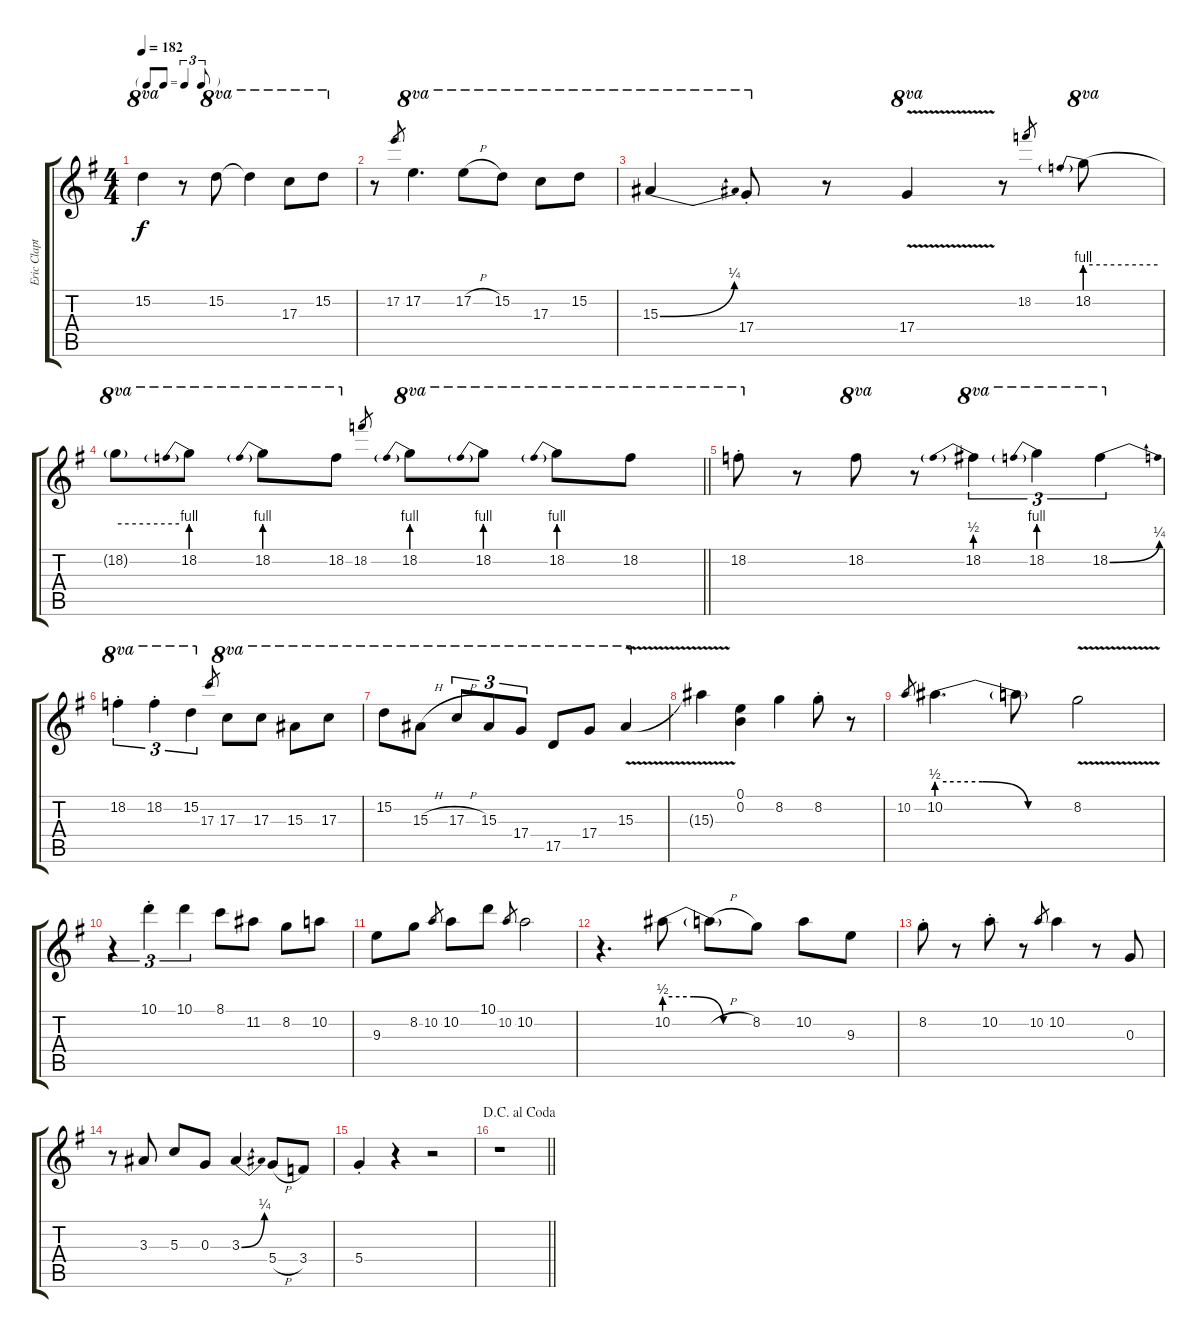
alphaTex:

\track ("Eric Clapton - Electric Guitar" "Eric Clapt") {instrument overdrivenguitar}
\staff {score tabs}
\tuning (E4 B3 G3 D3 A2 E2) {hide}
\ts (4 4)
\tf triplet8th
\tempo 182
\clef g2
\ks g
15.2{t}.4{ot 8va dy f} r.8 15.2.8{ot 8va} 15.2{t}.4{ot 8va} 17.3.8{ot 8va} 15.2.8{ot 8va} |
r.8 17.2.8{gr} 17.2.4{d ot 8va} 17.2{h}.8{ot 8va} 15.2.8{ot 8va} 17.3.8{ot 8va} 15.2.8{ot 8va} |
15.3{be (bend 0 0 60 1)}.4{ot 8va} 17.4{st}.8{ot 8va} r.8 17.4{v}.4{ot 8va} r.8 18.2.8{gr} 18.2{be (prebend 0 4 60 4)}.8{ot 8va} |
\barLineRight lightlight
18.2{be (hold 0 4 60 4) t}.8{ot 8va} 18.2{be (prebend 0 4 60 4)}.8{ot 8va} 18.2{be (prebend 0 4 60 4)}.8{ot 8va} 18.2.8{ot 8va} 18.2.8{gr} 18.2{be (prebend 0 4 60 4)}.8{ot 8va} 18.2{be (prebend 0 4 60 4)}.8{ot 8va} 18.2{be (prebend 0 4 60 4)}.8{ot 8va} 18.2.8{ot 8va} |
18.2{st}.8{ot 8va} r.8 18.2.8{ot 8va} r.8 18.2{be (prebend 0 2 60 2)}.4{tu (3 2) ot 8va} 18.2{be (prebend 0 4 60 4)}.4{tu (3 2) ot 8va} 18.2{be (bend 0 0 60 1)}.4{tu (3 2) ot 8va} |
18.2{st}.4{tu (3 2) ot 8va} 18.2{st}.4{tu (3 2) ot 8va} 15.2.4{tu (3 2) ot 8va} 17.3.8{gr} 17.3.8{ot 8va} 17.3.8{ot 8va} 15.3.8{ot 8va} 17.3.8{ot 8va} |
15.2.8{ot 8va} 15.3{h}.8{ot 8va} 17.3{h}.8{tu (3 2) ot 8va} 15.3.8{tu (3 2) ot 8va} 17.4.8{tu (3 2) ot 8va} 17.5.8{ot 8va} 17.4.8{ot 8va} 15.3{v}.4{ot 8va} |
15.3{t}.4 (0.1 0.2).4 8.2.4 8.2{st}.8 r.8 |
10.2.8{gr} 10.2{be (custom 0 2 20 2 40 0 60 0)}.4{d} 10.2{t}.8 8.2{v}.2 |
r.4{tu (3 2)} 10.1{st}.4{tu (3 2)} 10.1.4{tu (3 2)} 8.1.8 11.2.8 8.2.8 10.2.8 |
9.3.8 8.2.8 10.2.8{gr} 10.2.8 10.1.8 10.2.8{gr} 10.2.2 |
r.4{d} 10.2{be (custom 0 2 20 2 40 0 60 0)}.8 10.2{h t}.8 8.2.8 10.2.8 9.3.8 |
8.2{st}.8 r.8 10.2{st}.8 r.8 10.2.8{gr} 10.2.4 r.8 0.3.8 |
r.8 3.3.8 5.3.8 0.3.8 3.3{be (bend 0 0 60 1)}.4 5.4{h}.8 3.4.8 |
5.4{st}.4 r.4 r.2 |
\jump dacapoalcoda
\barLineRight lightlight
r.1
